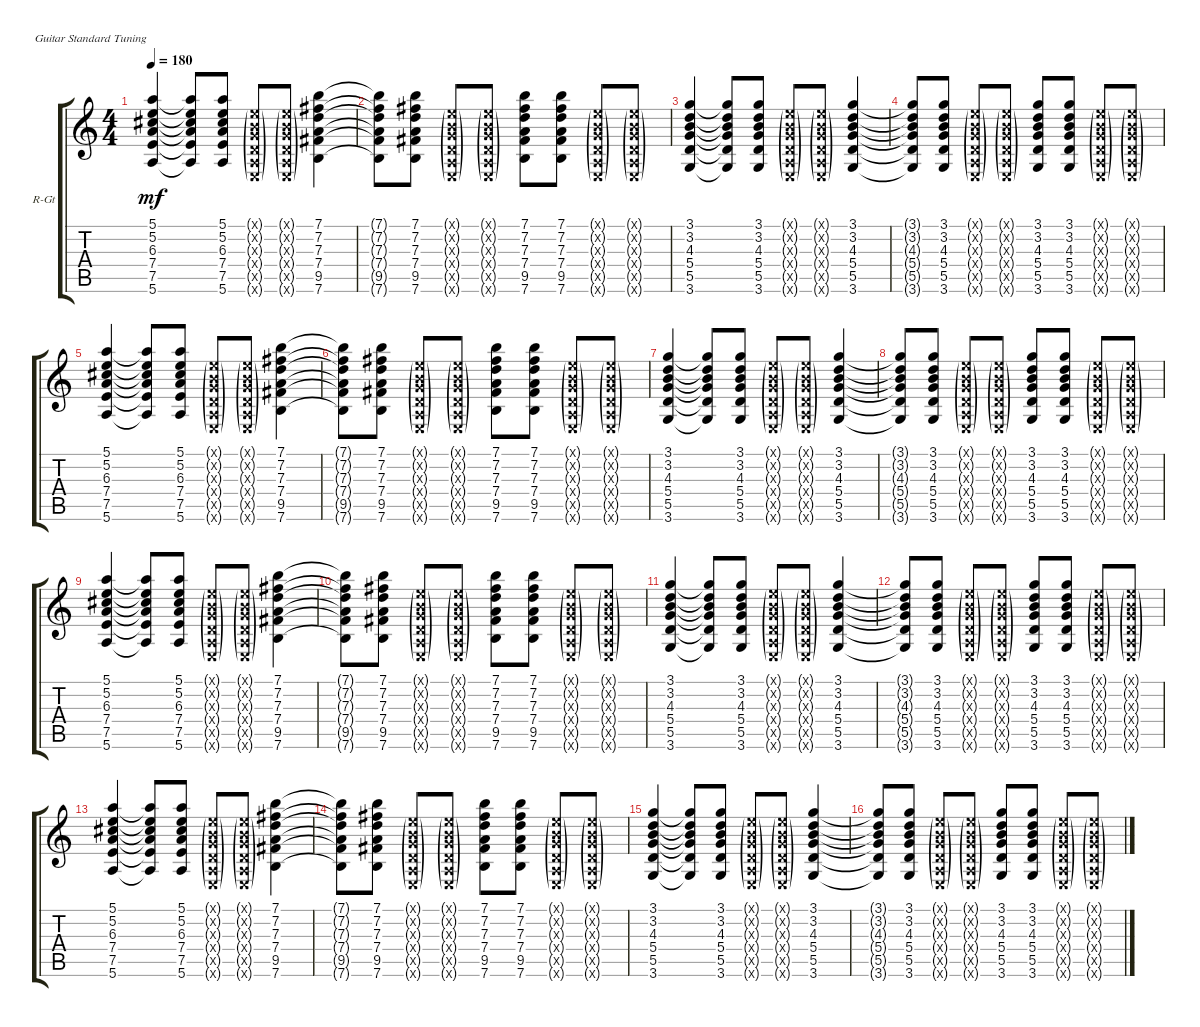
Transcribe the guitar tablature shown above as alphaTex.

\defaultSystemsLayout 4
\bracketExtendMode groupsimilarinstruments
\firstSystemTrackNameOrientation horizontal
\otherSystemsTrackNameOrientation horizontal
\track ("Ryghtm Guitar" "R-Gt") {instrument acousticguitarsteel}
\staff {score tabs}
\tuning (E4 B3 G3 D3 A2 E2)
\ts (4 4)
\tempo 180
\clef g2
\ks c
(5.6 7.5 7.4 6.3 5.2 5.1).4{dy mf} (6.3{t} 7.4{t} 7.5{t} 5.6{t} 5.1{t} 5.2{t}).8 (5.6 7.5 7.4 6.3 5.2 5.1).8 (0.1{g x} 0.2{g x} 0.3{g x} 0.4{g x} 0.5{g x} 0.6{g x}).8 (0.6{g x} 0.5{g x} 0.4{g x} 0.3{g x} 0.2{g x} 0.1{g x}).8 (7.6 9.5 7.4 7.3 7.2 7.1).4 |
(7.6{t} 9.5{t} 7.4{t} 7.3{t} 7.2{t} 7.1{t}).8 (7.1 7.2 7.3 7.4 9.5 7.6).8 (0.1{g x} 0.2{g x} 0.3{g x} 0.4{g x} 0.5{g x} 0.6{g x}).8 (0.6{g x} 0.5{g x} 0.4{g x} 0.3{g x} 0.2{g x} 0.1{g x}).8 (7.6 9.5 7.4 7.3 7.2 7.1).8 (7.1 7.2 7.3 7.4 9.5 7.6).8 (0.6{g x} 0.5{g x} 0.4{g x} 0.3{g x} 0.2{g x} 0.1{g x}).8 (0.1{g x} 0.2{g x} 0.3{g x} 0.4{g x} 0.5{g x} 0.6{g x}).8 |
(3.6 5.5 5.4 4.3 3.2 3.1).4 (4.3{t} 5.4{t} 5.5{t} 3.6{t} 3.1{t} 3.2{t}).8 (3.6 5.5 5.4 4.3 3.2 3.1).8 (0.1{g x} 0.2{g x} 0.3{g x} 0.4{g x} 0.5{g x} 0.6{g x}).8 (0.6{g x} 0.5{g x} 0.4{g x} 0.3{g x} 0.2{g x} 0.1{g x}).8 (3.6 5.5 5.4 4.3 3.2 3.1).4 |
(3.6{t} 5.5{t} 5.4{t} 4.3{t} 3.2{t} 3.1{t}).8 (3.1 3.2 4.3 5.4 5.5 3.6).8 (0.1{g x} 0.2{g x} 0.3{g x} 0.4{g x} 0.5{g x} 0.6{g x}).8 (0.6{g x} 0.5{g x} 0.4{g x} 0.3{g x} 0.2{g x} 0.1{g x}).8 (3.6 5.5 5.4 4.3 3.2 3.1).8 (3.1 3.2 4.3 5.4 5.5 3.6).8 (0.6{g x} 0.5{g x} 0.4{g x} 0.3{g x} 0.2{g x} 0.1{g x}).8 (0.1{g x} 0.2{g x} 0.3{g x} 0.4{g x} 0.5{g x} 0.6{g x}).8 |
(5.6 7.5 7.4 6.3 5.2 5.1).4 (6.3{t} 7.4{t} 7.5{t} 5.6{t} 5.1{t} 5.2{t}).8 (5.6 7.5 7.4 6.3 5.2 5.1).8 (0.1{g x} 0.2{g x} 0.3{g x} 0.4{g x} 0.5{g x} 0.6{g x}).8 (0.6{g x} 0.5{g x} 0.4{g x} 0.3{g x} 0.2{g x} 0.1{g x}).8 (7.6 9.5 7.4 7.3 7.2 7.1).4 |
(7.6{t} 9.5{t} 7.4{t} 7.3{t} 7.2{t} 7.1{t}).8 (7.1 7.2 7.3 7.4 9.5 7.6).8 (0.1{g x} 0.2{g x} 0.3{g x} 0.4{g x} 0.5{g x} 0.6{g x}).8 (0.6{g x} 0.5{g x} 0.4{g x} 0.3{g x} 0.2{g x} 0.1{g x}).8 (7.6 9.5 7.4 7.3 7.2 7.1).8 (7.1 7.2 7.3 7.4 9.5 7.6).8 (0.6{g x} 0.5{g x} 0.4{g x} 0.3{g x} 0.2{g x} 0.1{g x}).8 (0.1{g x} 0.2{g x} 0.3{g x} 0.4{g x} 0.5{g x} 0.6{g x}).8 |
(3.6 5.5 5.4 4.3 3.2 3.1).4 (4.3{t} 5.4{t} 5.5{t} 3.6{t} 3.1{t} 3.2{t}).8 (3.6 5.5 5.4 4.3 3.2 3.1).8 (0.1{g x} 0.2{g x} 0.3{g x} 0.4{g x} 0.5{g x} 0.6{g x}).8 (0.6{g x} 0.5{g x} 0.4{g x} 0.3{g x} 0.2{g x} 0.1{g x}).8 (3.6 5.5 5.4 4.3 3.2 3.1).4 |
(3.6{t} 5.5{t} 5.4{t} 4.3{t} 3.2{t} 3.1{t}).8 (3.1 3.2 4.3 5.4 5.5 3.6).8 (0.1{g x} 0.2{g x} 0.3{g x} 0.4{g x} 0.5{g x} 0.6{g x}).8 (0.6{g x} 0.5{g x} 0.4{g x} 0.3{g x} 0.2{g x} 0.1{g x}).8 (3.6 5.5 5.4 4.3 3.2 3.1).8 (3.1 3.2 4.3 5.4 5.5 3.6).8 (0.6{g x} 0.5{g x} 0.4{g x} 0.3{g x} 0.2{g x} 0.1{g x}).8 (0.1{g x} 0.2{g x} 0.3{g x} 0.4{g x} 0.5{g x} 0.6{g x}).8 |
(5.6 7.5 7.4 6.3 5.2 5.1).4 (6.3{t} 7.4{t} 7.5{t} 5.6{t} 5.1{t} 5.2{t}).8 (5.6 7.5 7.4 6.3 5.2 5.1).8 (0.1{g x} 0.2{g x} 0.3{g x} 0.4{g x} 0.5{g x} 0.6{g x}).8 (0.6{g x} 0.5{g x} 0.4{g x} 0.3{g x} 0.2{g x} 0.1{g x}).8 (7.6 9.5 7.4 7.3 7.2 7.1).4 |
(7.6{t} 9.5{t} 7.4{t} 7.3{t} 7.2{t} 7.1{t}).8 (7.1 7.2 7.3 7.4 9.5 7.6).8 (0.1{g x} 0.2{g x} 0.3{g x} 0.4{g x} 0.5{g x} 0.6{g x}).8 (0.6{g x} 0.5{g x} 0.4{g x} 0.3{g x} 0.2{g x} 0.1{g x}).8 (7.6 9.5 7.4 7.3 7.2 7.1).8 (7.1 7.2 7.3 7.4 9.5 7.6).8 (0.6{g x} 0.5{g x} 0.4{g x} 0.3{g x} 0.2{g x} 0.1{g x}).8 (0.1{g x} 0.2{g x} 0.3{g x} 0.4{g x} 0.5{g x} 0.6{g x}).8 |
(3.6 5.5 5.4 4.3 3.2 3.1).4 (4.3{t} 5.4{t} 5.5{t} 3.6{t} 3.1{t} 3.2{t}).8 (3.6 5.5 5.4 4.3 3.2 3.1).8 (0.1{g x} 0.2{g x} 0.3{g x} 0.4{g x} 0.5{g x} 0.6{g x}).8 (0.6{g x} 0.5{g x} 0.4{g x} 0.3{g x} 0.2{g x} 0.1{g x}).8 (3.6 5.5 5.4 4.3 3.2 3.1).4 |
(3.6{t} 5.5{t} 5.4{t} 4.3{t} 3.2{t} 3.1{t}).8 (3.1 3.2 4.3 5.4 5.5 3.6).8 (0.1{g x} 0.2{g x} 0.3{g x} 0.4{g x} 0.5{g x} 0.6{g x}).8 (0.6{g x} 0.5{g x} 0.4{g x} 0.3{g x} 0.2{g x} 0.1{g x}).8 (3.6 5.5 5.4 4.3 3.2 3.1).8 (3.1 3.2 4.3 5.4 5.5 3.6).8 (0.6{g x} 0.5{g x} 0.4{g x} 0.3{g x} 0.2{g x} 0.1{g x}).8 (0.1{g x} 0.2{g x} 0.3{g x} 0.4{g x} 0.5{g x} 0.6{g x}).8 |
(5.6 7.5 7.4 6.3 5.2 5.1).4 (6.3{t} 7.4{t} 7.5{t} 5.6{t} 5.1{t} 5.2{t}).8 (5.6 7.5 7.4 6.3 5.2 5.1).8 (0.1{g x} 0.2{g x} 0.3{g x} 0.4{g x} 0.5{g x} 0.6{g x}).8 (0.6{g x} 0.5{g x} 0.4{g x} 0.3{g x} 0.2{g x} 0.1{g x}).8 (7.6 9.5 7.4 7.3 7.2 7.1).4 |
(7.6{t} 9.5{t} 7.4{t} 7.3{t} 7.2{t} 7.1{t}).8 (7.1 7.2 7.3 7.4 9.5 7.6).8 (0.1{g x} 0.2{g x} 0.3{g x} 0.4{g x} 0.5{g x} 0.6{g x}).8 (0.6{g x} 0.5{g x} 0.4{g x} 0.3{g x} 0.2{g x} 0.1{g x}).8 (7.6 9.5 7.4 7.3 7.2 7.1).8 (7.1 7.2 7.3 7.4 9.5 7.6).8 (0.6{g x} 0.5{g x} 0.4{g x} 0.3{g x} 0.2{g x} 0.1{g x}).8 (0.1{g x} 0.2{g x} 0.3{g x} 0.4{g x} 0.5{g x} 0.6{g x}).8 |
(3.6 5.5 5.4 4.3 3.2 3.1).4 (4.3{t} 5.4{t} 5.5{t} 3.6{t} 3.1{t} 3.2{t}).8 (3.6 5.5 5.4 4.3 3.2 3.1).8 (0.1{g x} 0.2{g x} 0.3{g x} 0.4{g x} 0.5{g x} 0.6{g x}).8 (0.6{g x} 0.5{g x} 0.4{g x} 0.3{g x} 0.2{g x} 0.1{g x}).8 (3.6 5.5 5.4 4.3 3.2 3.1).4 |
(3.6{t} 5.5{t} 5.4{t} 4.3{t} 3.2{t} 3.1{t}).8 (3.1 3.2 4.3 5.4 5.5 3.6).8 (0.1{g x} 0.2{g x} 0.3{g x} 0.4{g x} 0.5{g x} 0.6{g x}).8 (0.6{g x} 0.5{g x} 0.4{g x} 0.3{g x} 0.2{g x} 0.1{g x}).8 (3.6 5.5 5.4 4.3 3.2 3.1).8 (3.1 3.2 4.3 5.4 5.5 3.6).8 (0.6{g x} 0.5{g x} 0.4{g x} 0.3{g x} 0.2{g x} 0.1{g x}).8 (0.1{g x} 0.2{g x} 0.3{g x} 0.4{g x} 0.5{g x} 0.6{g x}).8
